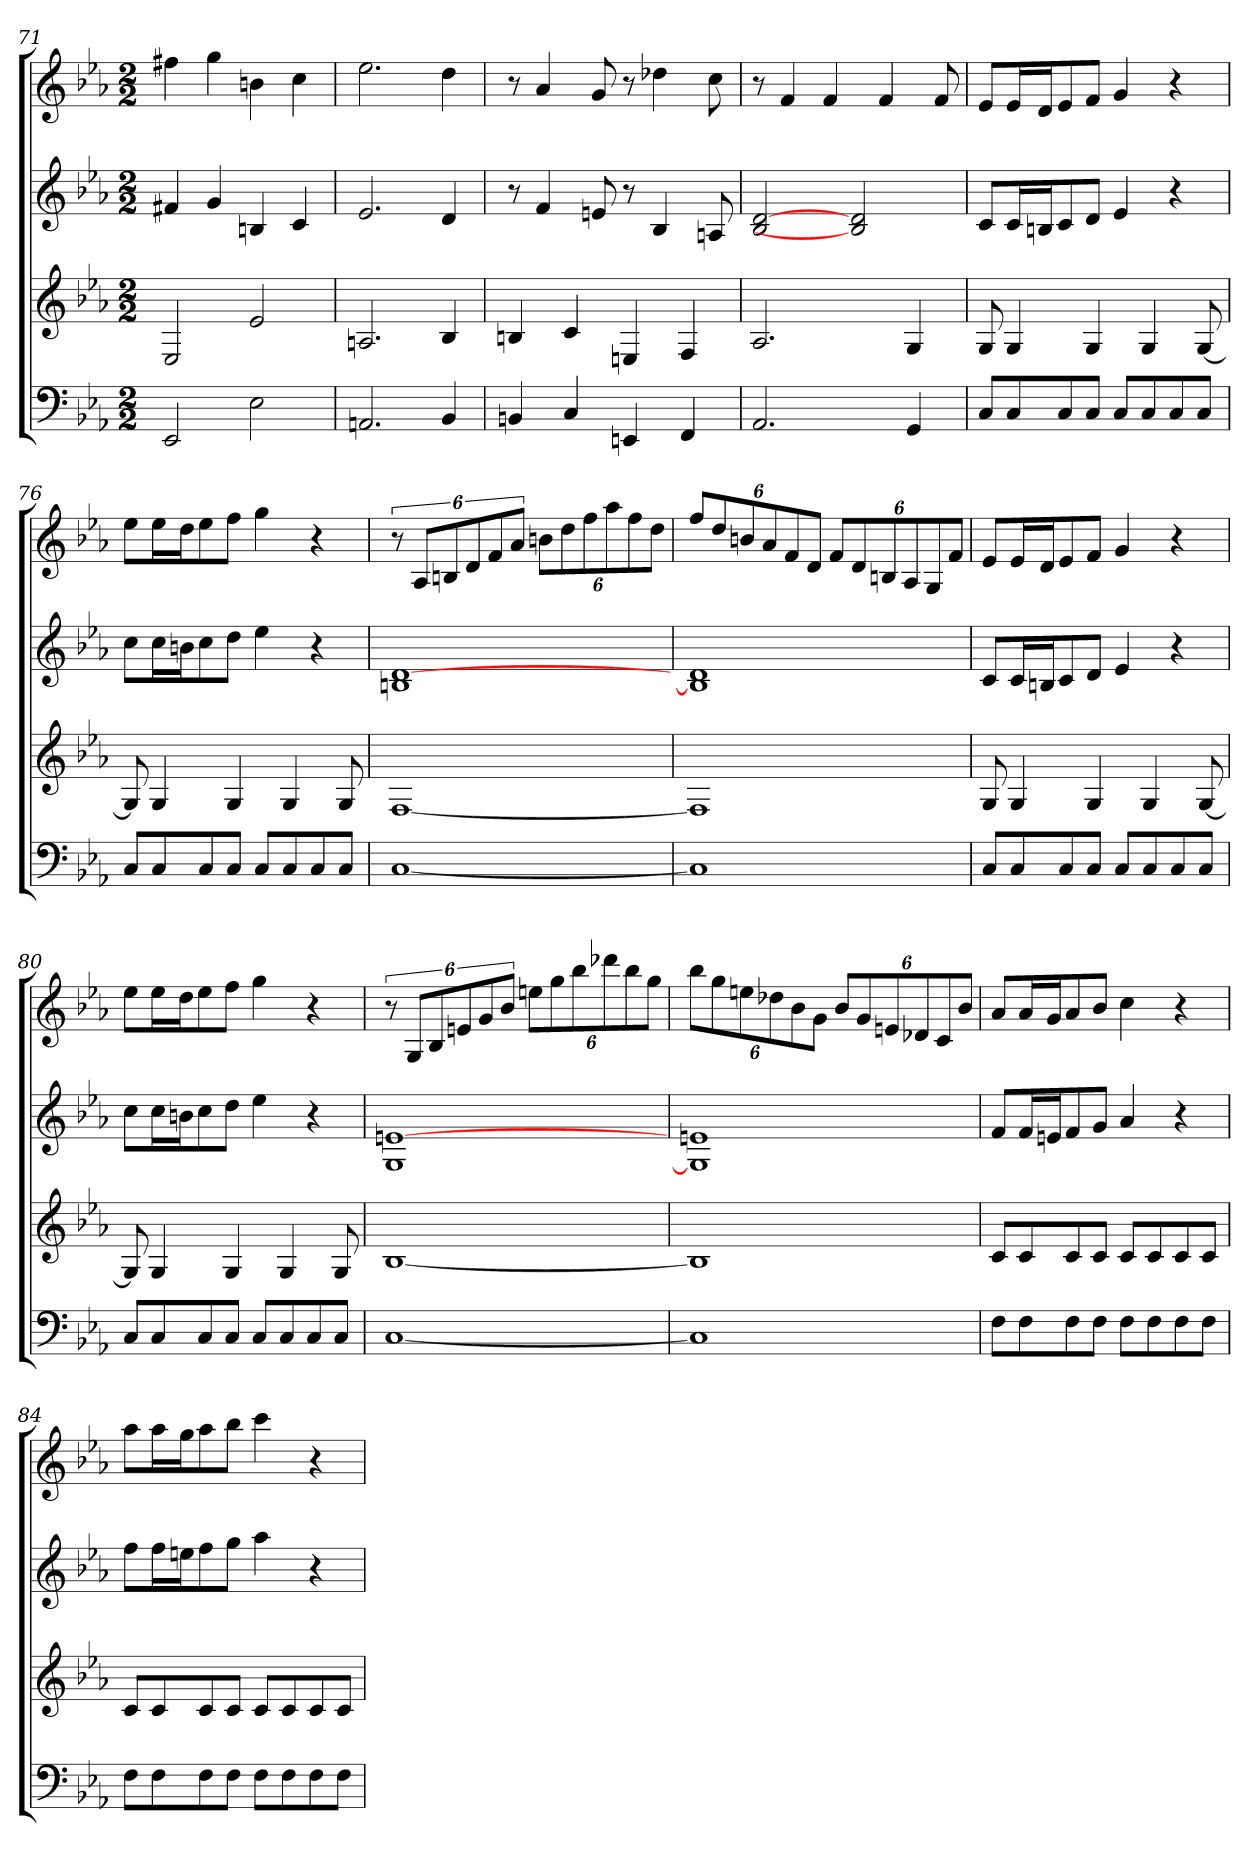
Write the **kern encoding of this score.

**kern	**kern	**kern	**kern
*part4	*part3	*part2	*part1
*staff4	*staff3	*staff2	*staff1
*k[b-e-a-]	*k[b-e-a-]	*k[b-e-a-]	*k[b-e-a-]
*E-:	*E-:	*E-:	*E-:
*M2/2	*M2/2	*M2/2	*M2/2
=71	=71	=71	=71
2EE-	2E-	4f#X	4ff#X
.	.	4g	4gg
2E-	2e-	4Bn	4bn
.	.	4c	4cc
=72	=72	=72	=72
2.AAn	2.An	2.e-	2.ee-
4BB-	4B-	4d	4dd
=73	=73	=73	=73
4BBn	4Bn	8r	8r
.	.	4f	4a-
4C	4c	.	.
.	.	8en	8g
4EEn	4En	8r	8r
.	.	4B-	4dd-X
4FF	4F	.	.
.	.	8An	8cc
=74	=74	=74	=74
2.AA-	2.A-	2B- [2d	8r
.	.	.	4f
.	.	.	4f
.	.	2B] 2d	.
.	.	.	4f
4GG	4G	.	.
.	.	.	8f
=75	=75	=75	=75
8CL	8G	8cL	8e-L
8C	4G	16cL	16e-L
.	.	16BnJ	16dJ
8C	.	8c	8e-
8CJ	4G	8dJ	8fJ
8CL	.	4e-	4g
8C	4G	.	.
8C	.	4r	4r
8CJ	[8G	.	.
=76	=76	=76	=76
8CL	8G]	8ccL	8ee-L
8C	4G	16ccL	16ee-L
.	.	16bnJ	16ddJ
8C	.	8cc	8ee-
8CJ	4G	8ddJ	8ffJ
8CL	.	4ee-	4gg
8C	4G	.	.
8C	.	4r	4r
8CJ	8G	.	.
=77	=77	=77	=77
[1C	[1F	1Bn [1d	12r
.	.	.	12A-L
.	.	.	12Bn
.	.	.	12d
.	.	.	12f
.	.	.	12a-J
.	.	.	12bnL
.	.	.	12dd
.	.	.	12ff
.	.	.	12aa-
.	.	.	12ff
.	.	.	12ddJ
=78	=78	=78	=78
1C]	1F]	1B] 1d	12ffL
.	.	.	12dd
.	.	.	12bn
.	.	.	12a-
.	.	.	12f
.	.	.	12dJ
.	.	.	12fL
.	.	.	12d
.	.	.	12Bn
.	.	.	12A-
.	.	.	12G
.	.	.	12fJ
=79	=79	=79	=79
8CL	8G	8cL	8e-L
8C	4G	16cL	16e-L
.	.	16BnJ	16dJ
8C	.	8c	8e-
8CJ	4G	8dJ	8fJ
8CL	.	4e-	4g
8C	4G	.	.
8C	.	4r	4r
8CJ	[8G	.	.
=80	=80	=80	=80
8CL	8G]	8ccL	8ee-L
8C	4G	16ccL	16ee-L
.	.	16bnJ	16ddJ
8C	.	8cc	8ee-
8CJ	4G	8ddJ	8ffJ
8CL	.	4ee-	4gg
8C	4G	.	.
8C	.	4r	4r
8CJ	8G	.	.
=81	=81	=81	=81
[1C	[1B-	1G [1en	12r
.	.	.	12GL
.	.	.	12B-
.	.	.	12en
.	.	.	12g
.	.	.	12b-J
.	.	.	12eenL
.	.	.	12gg
.	.	.	12bb-
.	.	.	12ddd-X
.	.	.	12bb-
.	.	.	12ggJ
=82	=82	=82	=82
1C]	1B-]	1G] 1en	12bb-L
.	.	.	12gg
.	.	.	12een
.	.	.	12dd-X
.	.	.	12b-
.	.	.	12gJ
.	.	.	12b-L
.	.	.	12g
.	.	.	12en
.	.	.	12d-X
.	.	.	12c
.	.	.	12b-J
=83	=83	=83	=83
8FL	8cL	8fL	8a-L
8F	8c	16fL	16a-L
.	.	16enJ	16gJ
8F	8c	8f	8a-
8FJ	8cJ	8gJ	8b-J
8FL	8cL	4a-	4cc
8F	8c	.	.
8F	8c	4r	4r
8FJ	8cJ	.	.
=84	=84	=84	=84
8FL	8cL	8ffL	8aa-L
8F	8c	16ffL	16aa-L
.	.	16eenJ	16ggJ
8F	8c	8ff	8aa-
8FJ	8cJ	8ggJ	8bb-J
8FL	8cL	4aa-	4ccc
8F	8c	.	.
8F	8c	4r	4r
8FJ	8cJ	.	.
=	=	=	=
*-	*-	*-	*-
